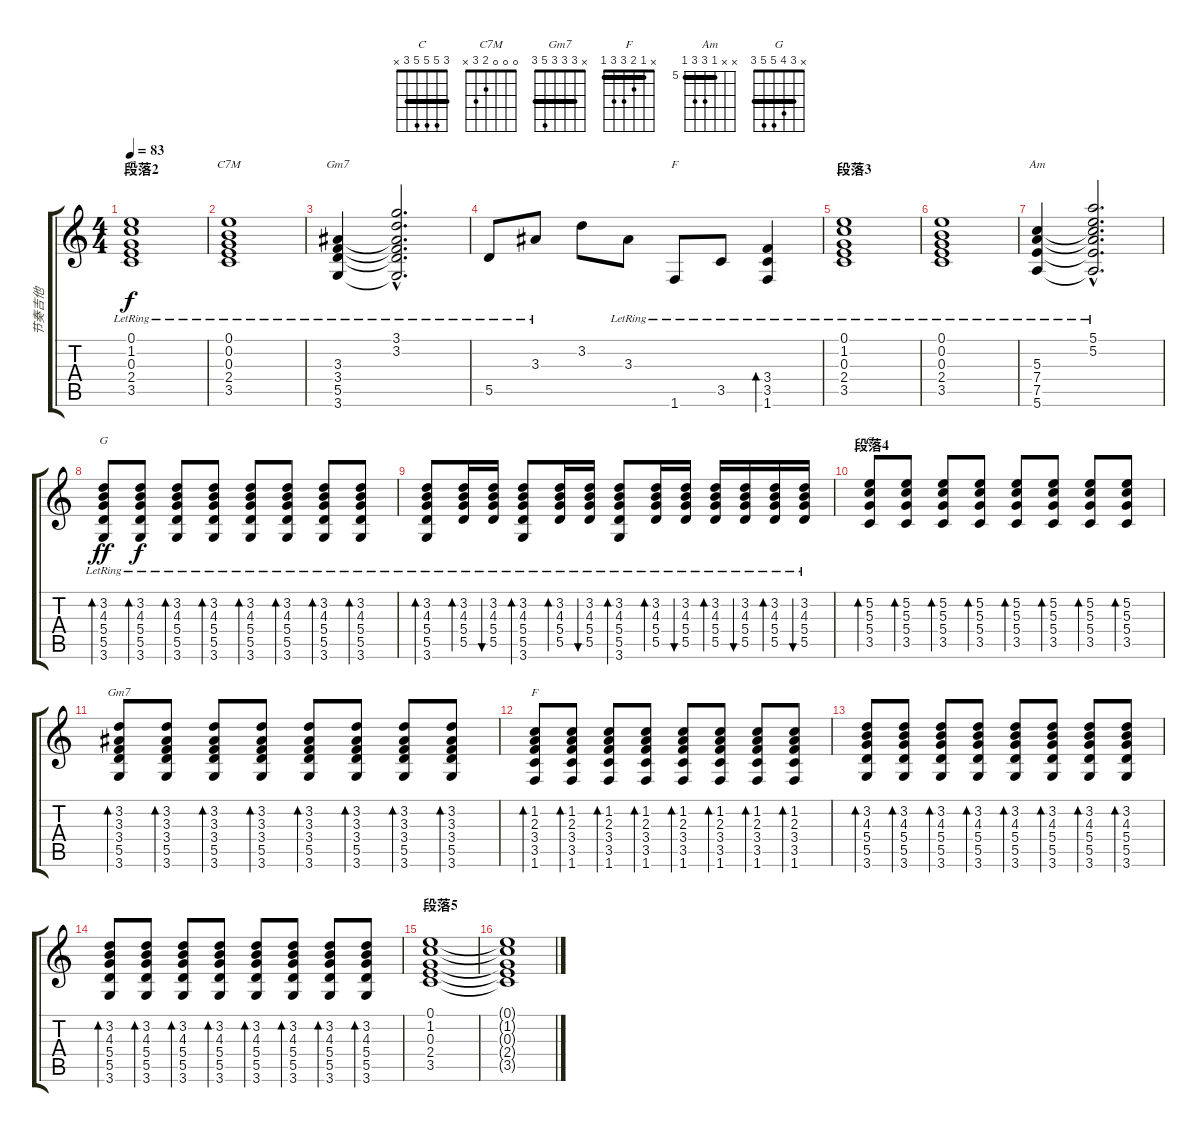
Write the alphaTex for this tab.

\track ("节奏吉他" "节奏吉他") {instrument distortionguitar}
\staff {score tabs}
\tuning (E4 B3 G3 D3 A2 E2) {hide}
\chord ("C" 0 1 0 2 3 x)
\chord ("C7M" 0 0 0 2 3 x)
\chord ("Gm7" x x 3 3 5 3) {barre 3}
\chord ("F" 1 1 2 3 3 1) {barre 1}
\chord ("Am" x x 5 7 7 5) {firstfret 5 barre 5}
\chord ("G" x 3 4 5 5 3) {barre 3}
\chord ("C" 3 5 5 5 3 x) {barre 3}
\chord ("Gm7" x 3 3 3 5 3) {barre 3}
\chord ("F" x 1 2 3 3 1) {barre 1}
\ts (4 4)
\section ("" "段落2")
\tempo 83
\clef g2
\ks c
(0.1{lr} 1.2{lr} 0.3{lr} 2.4{lr} 3.5{lr}).1{ch "C" dy f} |
(0.1{lr} 0.2{lr} 0.3{lr} 2.4{lr} 3.5{lr}).1{ch "C7M"} |
(3.3{lr} 3.4{lr} 5.5{lr} 3.6{lr}).4{ch "Gm7"} (3.1{hac lr} 3.2{hac lr} 3.3{hac t} 3.4{hac t} 5.5{hac t} 3.6{hac t}).2{d} |
5.5{lr}.8 3.3{lr}.8 3.2.8 3.3{lr}.8 1.6{lr}.8{ch "F"} 3.5{lr}.8 (3.4{lr} 3.5{lr} 1.6{lr}).4{bd 30} |
\section ("" "段落3")
(0.1{lr} 1.2{lr} 0.3{lr} 2.4{lr} 3.5{lr}).1 |
(0.1{lr} 0.2{lr} 0.3{lr} 2.4{lr} 3.5{lr}).1 |
(5.3{lr} 7.4{lr} 7.5{lr} 5.6{lr}).4{ch "Am"} (5.1{hac lr} 5.2{hac lr} 5.3{hac t} 7.4{hac t} 7.5{hac t} 5.6{hac t}).2{d} |
(3.2{lr} 4.3{lr} 5.4{lr} 5.5{lr} 3.6{lr}).8{bd 30 ch "G" dy ff} (3.2{lr} 4.3{lr} 5.4{lr} 5.5{lr} 3.6{lr}).8{bd 30 dy f} (3.2{lr} 4.3{lr} 5.4{lr} 5.5{lr} 3.6{lr}).8{bd 30} (3.2{lr} 4.3{lr} 5.4{lr} 5.5{lr} 3.6{lr}).8{bd 30} (3.2{lr} 4.3{lr} 5.4{lr} 5.5{lr} 3.6{lr}).8{bd 30} (3.2{lr} 4.3{lr} 5.4{lr} 5.5{lr} 3.6{lr}).8{bd 30} (3.2{lr} 4.3{lr} 5.4{lr} 5.5{lr} 3.6{lr}).8{bd 30} (3.2{lr} 4.3{lr} 5.4{lr} 5.5{lr} 3.6{lr}).8{bd 30} |
(3.2{lr} 4.3{lr} 5.4{lr} 5.5{lr} 3.6{lr}).8{bd 30} (3.2{lr} 4.3{lr} 5.4{lr} 5.5{lr}).16{bd 30} (3.2{lr} 4.3{lr} 5.4{lr} 5.5{lr}).16{bu 30} (3.2{lr} 4.3{lr} 5.4{lr} 5.5{lr} 3.6{lr}).8{bd 30} (3.2{lr} 4.3{lr} 5.4{lr} 5.5{lr}).16{bd 30} (3.2{lr} 4.3{lr} 5.4{lr} 5.5{lr}).16{bu 30} (3.2{lr} 4.3{lr} 5.4{lr} 5.5{lr} 3.6{lr}).8{bd 30} (3.2{lr} 4.3{lr} 5.4{lr} 5.5{lr}).16{bd 30} (3.2{lr} 4.3{lr} 5.4{lr} 5.5{lr}).16{bu 30} (3.2{lr} 4.3{lr} 5.4{lr} 5.5{lr}).16{bd 30} (3.2{lr} 4.3{lr} 5.4{lr} 5.5{lr}).16{bu 30} (3.2{lr} 4.3{lr} 5.4{lr} 5.5{lr}).16{bd 30} (3.2{lr} 4.3{lr} 5.4{lr} 5.5{lr}).16{bu 30} |
\section ("" "段落4")
(5.2 5.3 5.4 3.5).8{bd 30 ch "C"} (5.2 5.3 5.4 3.5).8{bd 30} (5.2 5.3 5.4 3.5).8{bd 30} (5.2 5.3 5.4 3.5).8{bd 30} (5.2 5.3 5.4 3.5).8{bd 30} (5.2 5.3 5.4 3.5).8{bd 30} (5.2 5.3 5.4 3.5).8{bd 30} (5.2 5.3 5.4 3.5).8{bd 30} |
(3.2 3.3 3.4 5.5 3.6).8{bd 30 ch "Gm7"} (3.2 3.3 3.4 5.5 3.6).8{bd 30} (3.2 3.3 3.4 5.5 3.6).8{bd 30} (3.2 3.3 3.4 5.5 3.6).8{bd 30} (3.2 3.3 3.4 5.5 3.6).8{bd 30} (3.2 3.3 3.4 5.5 3.6).8{bd 30} (3.2 3.3 3.4 5.5 3.6).8{bd 30} (3.2 3.3 3.4 5.5 3.6).8{bd 30} |
(1.2 2.3 3.4 3.5 1.6).8{bd 30 ch "F"} (1.2 2.3 3.4 3.5 1.6).8{bd 30} (1.2 2.3 3.4 3.5 1.6).8{bd 30} (1.2 2.3 3.4 3.5 1.6).8{bd 30} (1.2 2.3 3.4 3.5 1.6).8{bd 30} (1.2 2.3 3.4 3.5 1.6).8{bd 30} (1.2 2.3 3.4 3.5 1.6).8{bd 30} (1.2 2.3 3.4 3.5 1.6).8{bd 30} |
(3.2 4.3 5.4 5.5 3.6).8{bd 30} (3.2 4.3 5.4 5.5 3.6).8{bd 30} (3.2 4.3 5.4 5.5 3.6).8{bd 30} (3.2 4.3 5.4 5.5 3.6).8{bd 30} (3.2 4.3 5.4 5.5 3.6).8{bd 30} (3.2 4.3 5.4 5.5 3.6).8{bd 30} (3.2 4.3 5.4 5.5 3.6).8{bd 30} (3.2 4.3 5.4 5.5 3.6).8{bd 30} |
(3.2 4.3 5.4 5.5 3.6).8{bd 30} (3.2 4.3 5.4 5.5 3.6).8{bd 30} (3.2 4.3 5.4 5.5 3.6).8{bd 30} (3.2 4.3 5.4 5.5 3.6).8{bd 30} (3.2 4.3 5.4 5.5 3.6).8{bd 30} (3.2 4.3 5.4 5.5 3.6).8{bd 30} (3.2 4.3 5.4 5.5 3.6).8{bd 30} (3.2 4.3 5.4 5.5 3.6).8{bd 30} |
\section ("" "段落5")
(0.1 1.2 0.3 2.4 3.5).1 |
(0.1{t} 1.2{t} 0.3{t} 2.4{t} 3.5{t}).1
